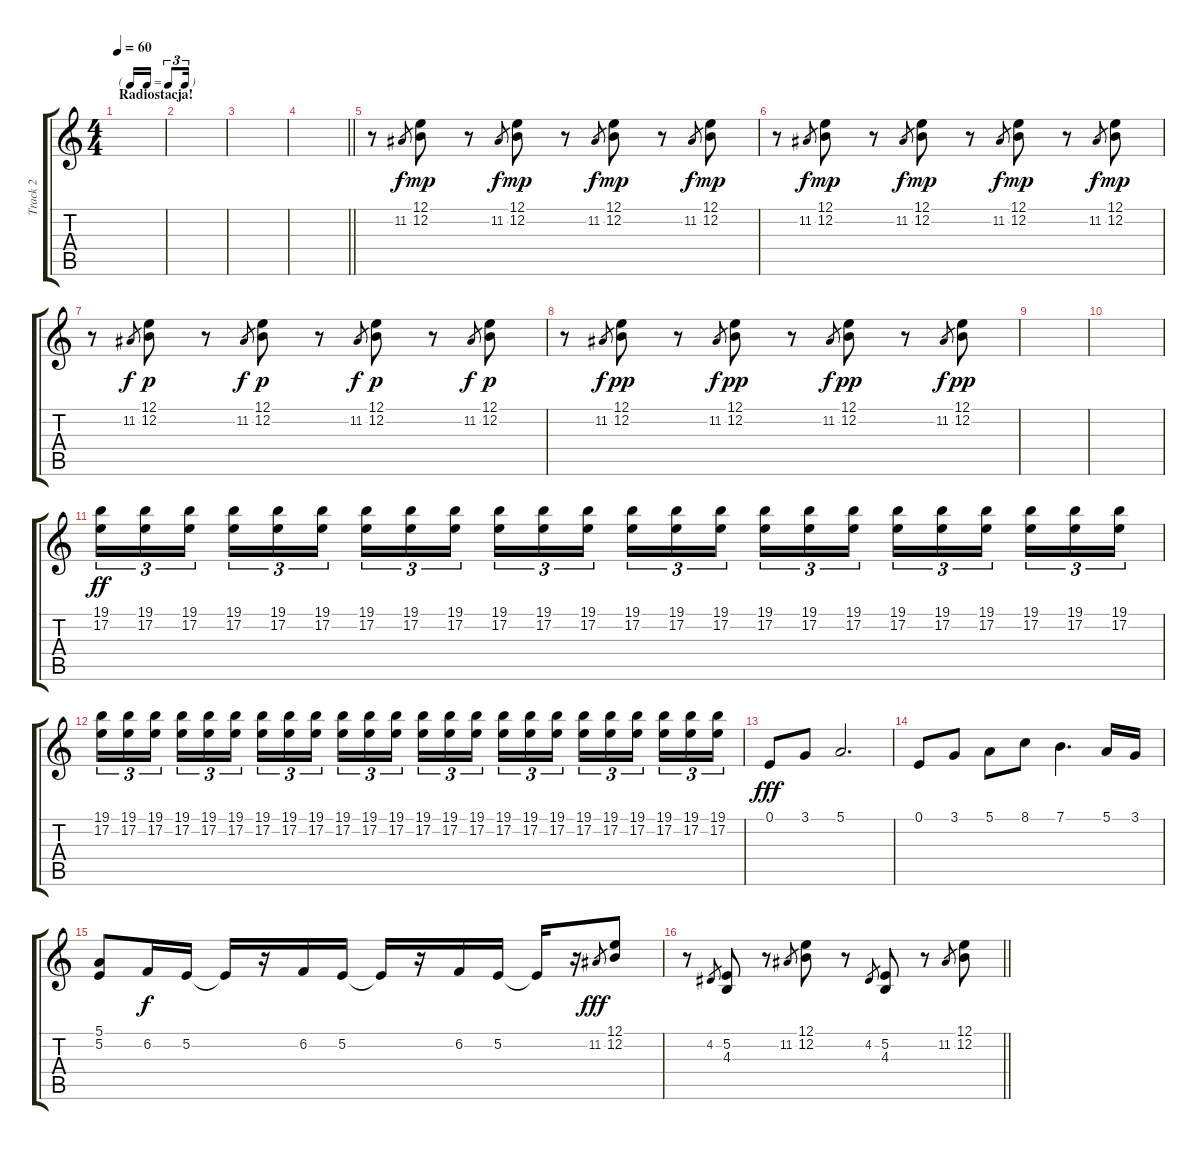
\track ("Track 2" "Track 2") {instrument brightacousticpiano}
\staff {score tabs}
\tuning (E4 B3 G3 D3 A2 E2) {hide}
\ts (4 4)
\tf triplet16th
\section ("" "Radiostacja!")
\tempo 60
\clef g2
\ks c
|
|
|
\barLineRight lightlight
|
\section ("" "")
r.8 11.2.8{gr} (12.1 12.2).8{dy mp} r.8 11.2.8{gr dy f} (12.1 12.2).8{dy mp} r.8 11.2.8{gr dy f} (12.1 12.2).8{dy mp} r.8 11.2.8{gr dy f} (12.1 12.2).8{dy mp} |
r.8 11.2.8{gr dy f} (12.1 12.2).8{dy mp} r.8 11.2.8{gr dy f} (12.1 12.2).8{dy mp} r.8 11.2.8{gr dy f} (12.1 12.2).8{dy mp} r.8 11.2.8{gr dy f} (12.1 12.2).8{dy mp} |
r.8 11.2.8{gr dy f} (12.1 12.2).8{dy p} r.8 11.2.8{gr dy f} (12.1 12.2).8{dy p} r.8 11.2.8{gr dy f} (12.1 12.2).8{dy p} r.8 11.2.8{gr dy f} (12.1 12.2).8{dy p} |
r.8 11.2.8{gr dy f} (12.1 12.2).8{dy pp} r.8 11.2.8{gr dy f} (12.1 12.2).8{dy pp} r.8 11.2.8{gr dy f} (12.1 12.2).8{dy pp} r.8 11.2.8{gr dy f} (12.1 12.2).8{dy pp} |
|
|
(19.1 17.2).16{tu (3 2) dy ff} (19.1 17.2).16{tu (3 2)} (19.1 17.2).16{tu (3 2) beam splitsecondary} (19.1 17.2).16{tu (3 2)} (19.1 17.2).16{tu (3 2)} (19.1 17.2).16{tu (3 2)} (19.1 17.2).16{tu (3 2)} (19.1 17.2).16{tu (3 2)} (19.1 17.2).16{tu (3 2) beam splitsecondary} (19.1 17.2).16{tu (3 2)} (19.1 17.2).16{tu (3 2)} (19.1 17.2).16{tu (3 2)} (19.1 17.2).16{tu (3 2)} (19.1 17.2).16{tu (3 2)} (19.1 17.2).16{tu (3 2) beam splitsecondary} (19.1 17.2).16{tu (3 2)} (19.1 17.2).16{tu (3 2)} (19.1 17.2).16{tu (3 2)} (19.1 17.2).16{tu (3 2)} (19.1 17.2).16{tu (3 2)} (19.1 17.2).16{tu (3 2) beam splitsecondary} (19.1 17.2).16{tu (3 2)} (19.1 17.2).16{tu (3 2)} (19.1 17.2).16{tu (3 2)} |
(19.1 17.2).16{tu (3 2)} (19.1 17.2).16{tu (3 2)} (19.1 17.2).16{tu (3 2) beam splitsecondary} (19.1 17.2).16{tu (3 2)} (19.1 17.2).16{tu (3 2)} (19.1 17.2).16{tu (3 2)} (19.1 17.2).16{tu (3 2)} (19.1 17.2).16{tu (3 2)} (19.1 17.2).16{tu (3 2) beam splitsecondary} (19.1 17.2).16{tu (3 2)} (19.1 17.2).16{tu (3 2)} (19.1 17.2).16{tu (3 2)} (19.1 17.2).16{tu (3 2)} (19.1 17.2).16{tu (3 2)} (19.1 17.2).16{tu (3 2) beam splitsecondary} (19.1 17.2).16{tu (3 2)} (19.1 17.2).16{tu (3 2)} (19.1 17.2).16{tu (3 2)} (19.1 17.2).16{tu (3 2)} (19.1 17.2).16{tu (3 2)} (19.1 17.2).16{tu (3 2) beam splitsecondary} (19.1 17.2).16{tu (3 2)} (19.1 17.2).16{tu (3 2)} (19.1 17.2).16{tu (3 2)} |
0.1.8{dy fff} 3.1.8 5.1.2{d} |
0.1.8 3.1.8 5.1.8 8.1.8 7.1.4{d} 5.1.16 3.1.16 |
(5.1 5.2).8 6.2.16{dy f} 5.2.16 5.2{t}.16 r.16 6.2.16 5.2.16 5.2{t}.16 r.16 6.2.16 5.2.16 5.2{t}.16 r.16 11.2.8{gr dy fff} (12.1 12.2).8 |
\barLineRight lightlight
r.8 4.2.8{gr} (5.2 4.3).8 r.8 11.2.8{gr} (12.1 12.2).8 r.8 4.2.8{gr} (5.2 4.3).8 r.8 11.2.8{gr} (12.1 12.2).8
